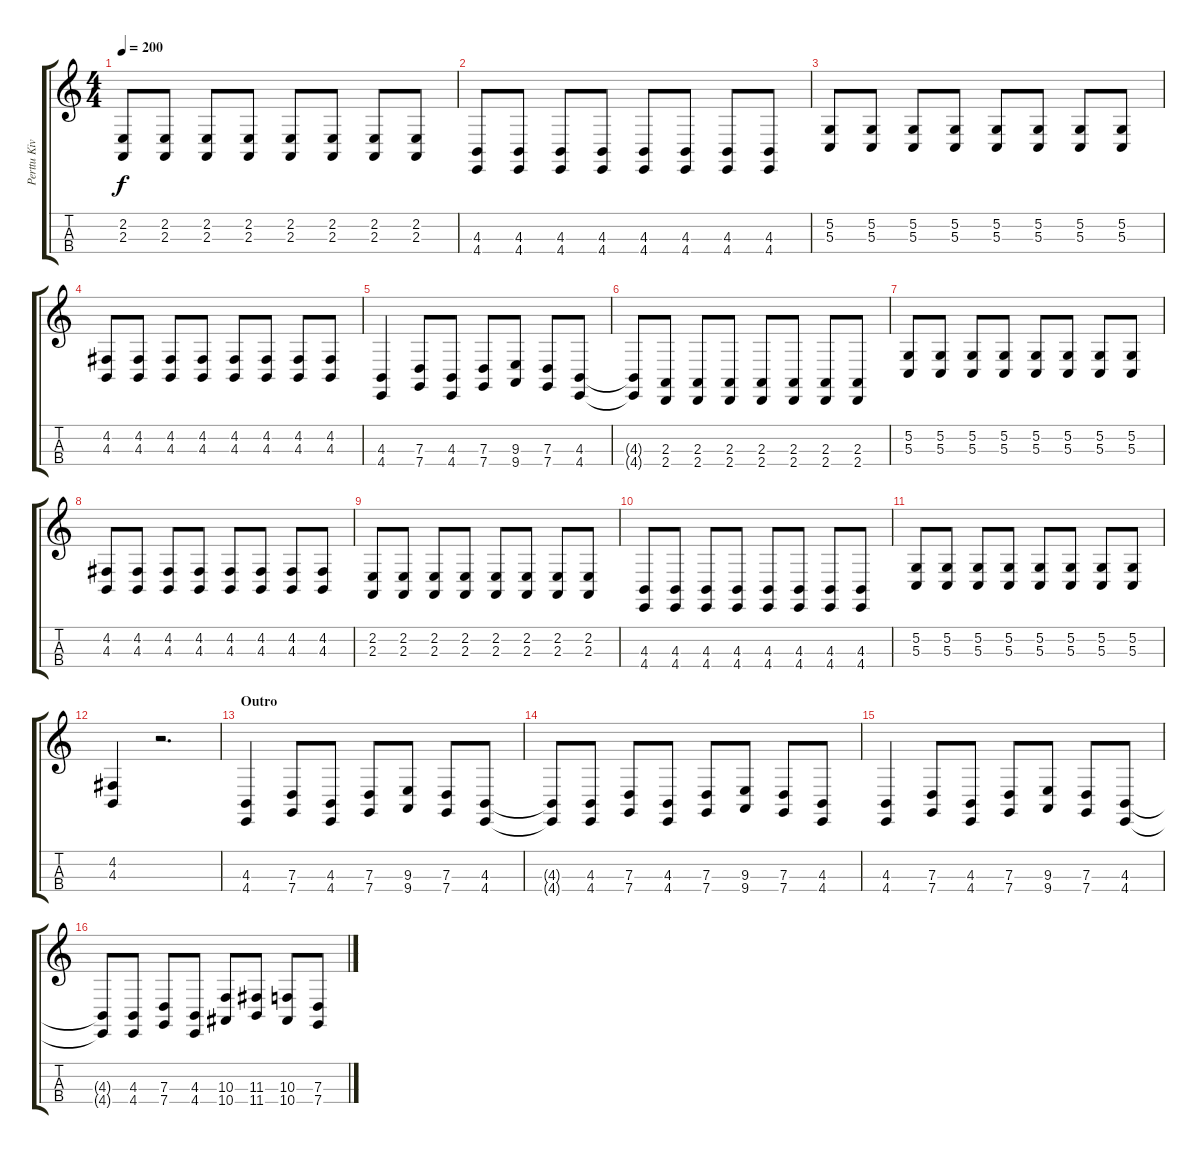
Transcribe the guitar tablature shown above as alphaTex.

\track ("Perttu Kivilaakso" "Perttu Kiv") {instrument cello}
\staff {score tabs}
\tuning (G3 D3 G2 C2) {hide}
\ts (4 4)
\tempo 200
\clef g2
\ks c
(2.2 2.3).8{dy f} (2.2 2.3).8 (2.2 2.3).8 (2.2 2.3).8 (2.2 2.3).8 (2.2 2.3).8 (2.2 2.3).8 (2.2 2.3).8 |
(4.3 4.4).8 (4.3 4.4).8 (4.3 4.4).8 (4.3 4.4).8 (4.3 4.4).8 (4.3 4.4).8 (4.3 4.4).8 (4.3 4.4).8 |
(5.2 5.3).8 (5.2 5.3).8 (5.2 5.3).8 (5.2 5.3).8 (5.2 5.3).8 (5.2 5.3).8 (5.2 5.3).8 (5.2 5.3).8 |
(4.2 4.3).8 (4.2 4.3).8 (4.2 4.3).8 (4.2 4.3).8 (4.2 4.3).8 (4.2 4.3).8 (4.2 4.3).8 (4.2 4.3).8 |
(4.3 4.4).4 (7.3 7.4).8 (4.3 4.4).8 (7.3 7.4).8 (9.3 9.4).8 (7.3 7.4).8 (4.3 4.4).8 |
(4.3{t} 4.4{t}).8 (2.3 2.4).8 (2.3 2.4).8 (2.3 2.4).8 (2.3 2.4).8 (2.3 2.4).8 (2.3 2.4).8 (2.3 2.4).8 |
(5.2 5.3).8 (5.2 5.3).8 (5.2 5.3).8 (5.2 5.3).8 (5.2 5.3).8 (5.2 5.3).8 (5.2 5.3).8 (5.2 5.3).8 |
(4.2 4.3).8 (4.2 4.3).8 (4.2 4.3).8 (4.2 4.3).8 (4.2 4.3).8 (4.2 4.3).8 (4.2 4.3).8 (4.2 4.3).8 |
(2.2 2.3).8 (2.2 2.3).8 (2.2 2.3).8 (2.2 2.3).8 (2.2 2.3).8 (2.2 2.3).8 (2.2 2.3).8 (2.2 2.3).8 |
(4.3 4.4).8 (4.3 4.4).8 (4.3 4.4).8 (4.3 4.4).8 (4.3 4.4).8 (4.3 4.4).8 (4.3 4.4).8 (4.3 4.4).8 |
(5.2 5.3).8 (5.2 5.3).8 (5.2 5.3).8 (5.2 5.3).8 (5.2 5.3).8 (5.2 5.3).8 (5.2 5.3).8 (5.2 5.3).8 |
(4.2 4.3).4 r.2{d} |
\section ("" "Outro")
(4.3 4.4).4 (7.3 7.4).8 (4.3 4.4).8 (7.3 7.4).8 (9.3 9.4).8 (7.3 7.4).8 (4.3 4.4).8 |
(4.3{t} 4.4{t}).8 (4.3 4.4).8 (7.3 7.4).8 (4.3 4.4).8 (7.3 7.4).8 (9.3 9.4).8 (7.3 7.4).8 (4.3 4.4).8 |
(4.3 4.4).4 (7.3 7.4).8 (4.3 4.4).8 (7.3 7.4).8 (9.3 9.4).8 (7.3 7.4).8 (4.3 4.4).8 |
(4.3{t} 4.4{t}).8 (4.3 4.4).8 (7.3 7.4).8 (4.3 4.4).8 (10.3 10.4).8 (11.3 11.4).8 (10.3 10.4).8 (7.3 7.4).8
